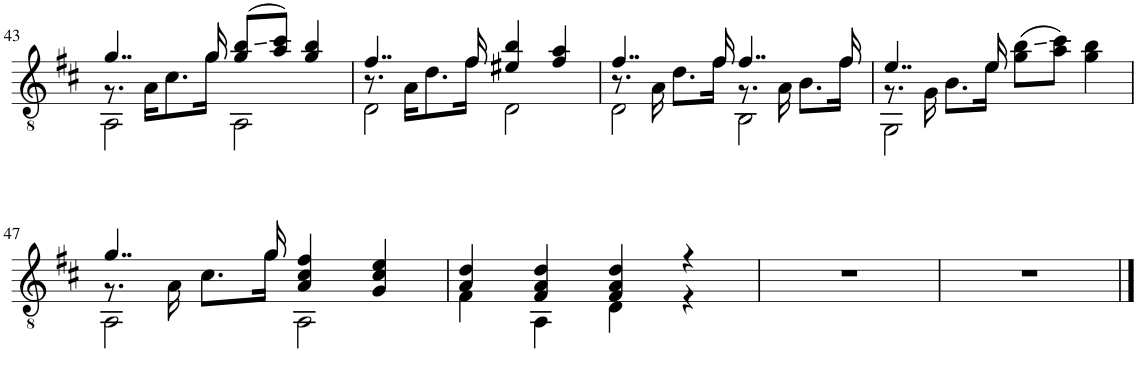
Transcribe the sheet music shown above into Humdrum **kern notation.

**kern
*part1
*staff1
*I"Guitar
*I'Guit.
!!LO:PB:g=z
*clefGv2
*k[f#c#]
*M4/4
=43
*^
*	*^
4..g/	8.r	2AA\
.	16A\KL	.
.	8.c#\	.
16g/	16g\Jk	.
(8g/ 8b/L	2ryy	2AA\
8a/ 8cc#/J)	.	.
4g/ 4b/	.	.
=44	=44	=44
4..f#/	8.r	2D\
.	16A\KL	.
.	8.d\	.
16f#/	16f#\Jk	.
4e#X/ 4b/	2ryy	2D\
4f#/ 4a/	.	.
=45	=45	=45
4..f#/	8.r	2D\
.	16A\	.
.	8.d\L	.
16f#/	16f#\Jk	.
4..f#/	8.r	2BB\
.	16A\	.
.	8.B\L	.
16f#/	16f#\Jk	.
=46	=46	=46
4..e/	8.r	2GG\
.	16G\	.
.	8.B\L	.
16e/	16e\Jk	.
(8g\ 8b\L	2ryy	2ryy
8a\ 8cc#\J)	.	.
4g\ 4b\	.	.
!!LO:LB:g=z	!!	!!
=47	=47	=47
4..g/	8.r	2AA\
.	16A\	.
.	8.c#\L	.
16g/	16g\Jk	.
4A/ 4c#/ 4f#/	2ryy	2AA\
4G/ 4c#/ 4e/	.	.
*	*v	*v
=48	=48
4A/ 4d/	4F#\
4F#/ 4A/ 4d/	4AA\
4F#/ 4A/ 4d/	4D\
4r	4r
*v	*v
=49
1r
=50
1r
==
*-
